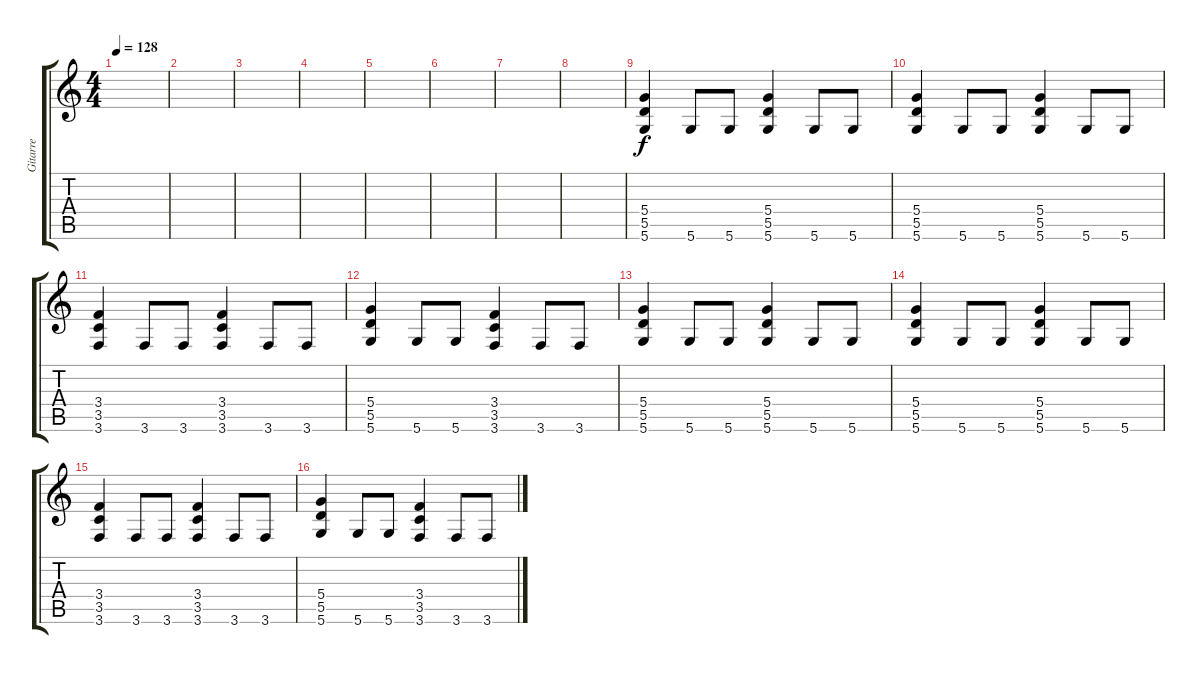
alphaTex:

\track ("Gitarre" "Gitarre") {instrument distortionguitar}
\staff {score tabs}
\tuning (E4 B3 G3 D3 A2 D2) {hide}
\ts (4 4)
\tempo 128
\clef g2
\ks c
|
|
|
|
|
|
|
|
(5.4 5.5 5.6).4{volume 12} 5.6.8 5.6.8 (5.4 5.5 5.6).4 5.6.8 5.6.8 |
(5.4 5.5 5.6).4 5.6.8 5.6.8 (5.4 5.5 5.6).4 5.6.8 5.6.8 |
(3.4 3.5 3.6).4 3.6.8 3.6.8 (3.4 3.5 3.6).4 3.6.8 3.6.8 |
(5.4 5.5 5.6).4 5.6.8 5.6.8 (3.4 3.5 3.6).4 3.6.8 3.6.8 |
(5.4 5.5 5.6).4 5.6.8 5.6.8 (5.4 5.5 5.6).4 5.6.8 5.6.8 |
(5.4 5.5 5.6).4 5.6.8 5.6.8 (5.4 5.5 5.6).4 5.6.8 5.6.8 |
(3.4 3.5 3.6).4 3.6.8 3.6.8 (3.4 3.5 3.6).4 3.6.8 3.6.8 |
(5.4 5.5 5.6).4 5.6.8 5.6.8 (3.4 3.5 3.6).4 3.6.8 3.6.8
